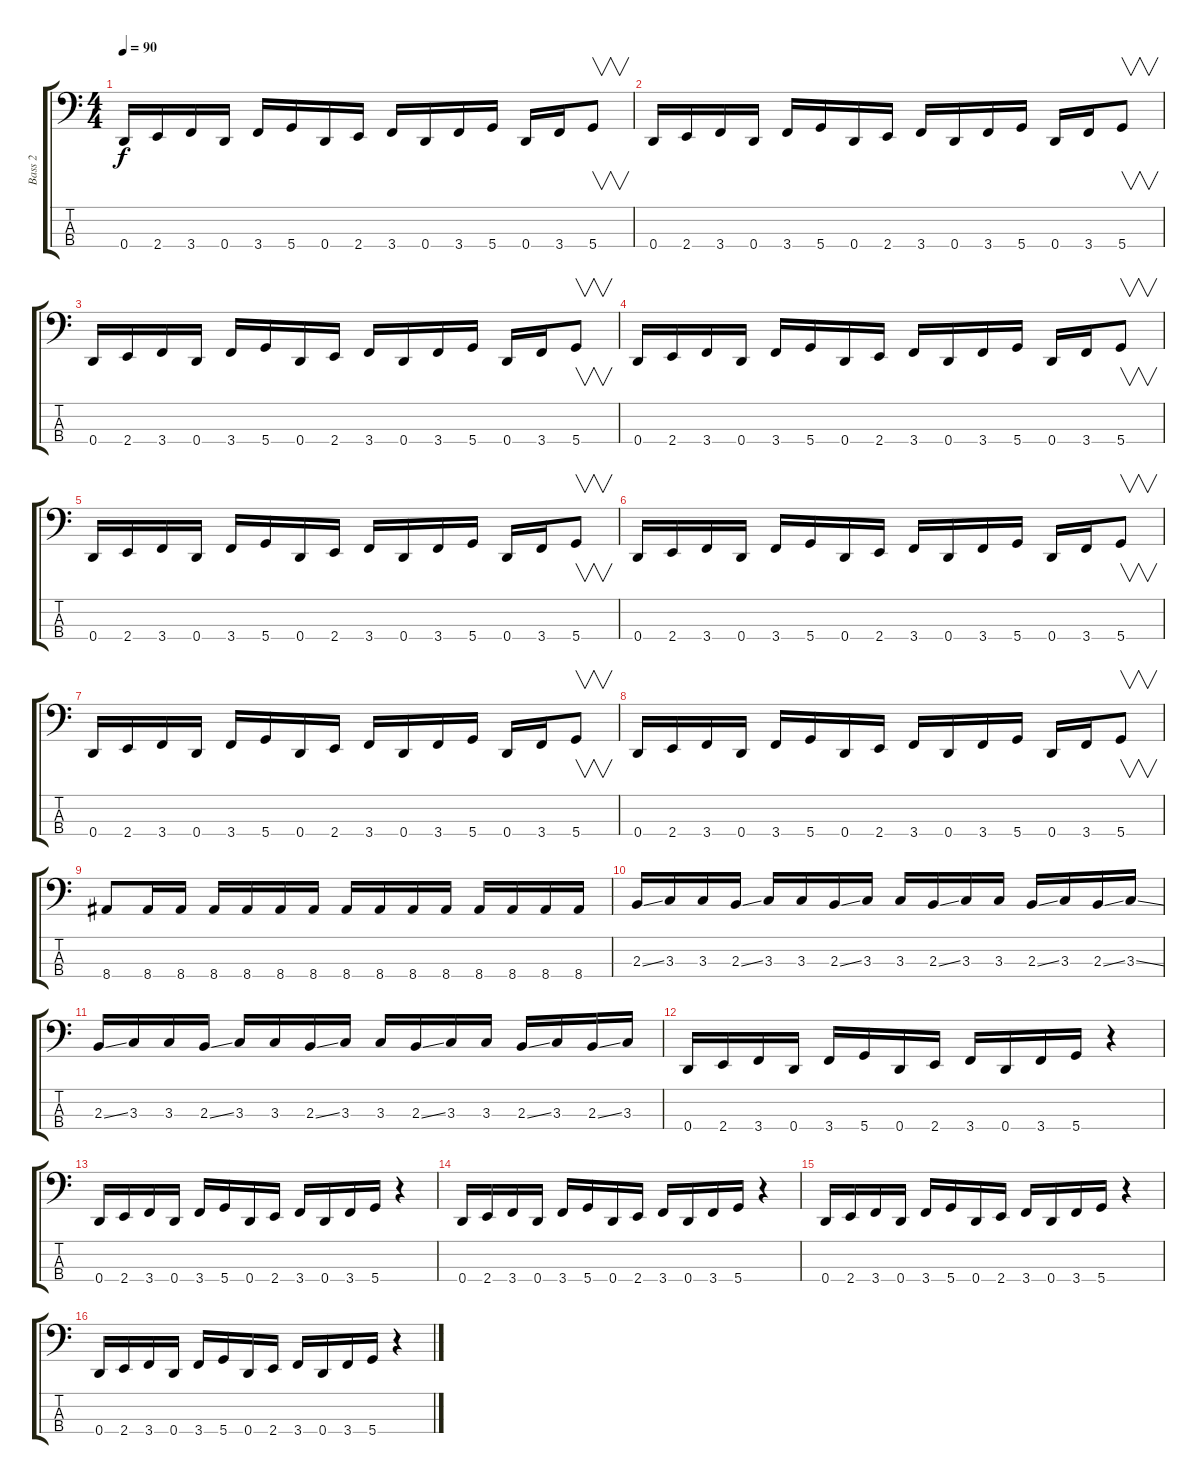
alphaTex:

\track ("Bass 2" "Bass 2") {instrument electricbasspick}
\staff {score tabs}
\tuning (G2 D2 A1 D1) {hide}
\ts (4 4)
\tempo 90
\clef f4
\ks c
0.4.16{dy f} 2.4.16 3.4.16 0.4.16 3.4.16 5.4.16 0.4.16 2.4.16 3.4.16 0.4.16 3.4.16 5.4.16 0.4.16 3.4.16 5.4.8{v} |
0.4.16 2.4.16 3.4.16 0.4.16 3.4.16 5.4.16 0.4.16 2.4.16 3.4.16 0.4.16 3.4.16 5.4.16 0.4.16 3.4.16 5.4.8{v} |
0.4.16 2.4.16 3.4.16 0.4.16 3.4.16 5.4.16 0.4.16 2.4.16 3.4.16 0.4.16 3.4.16 5.4.16 0.4.16 3.4.16 5.4.8{v} |
0.4.16 2.4.16 3.4.16 0.4.16 3.4.16 5.4.16 0.4.16 2.4.16 3.4.16 0.4.16 3.4.16 5.4.16 0.4.16 3.4.16 5.4.8{v} |
0.4.16 2.4.16 3.4.16 0.4.16 3.4.16 5.4.16 0.4.16 2.4.16 3.4.16 0.4.16 3.4.16 5.4.16 0.4.16 3.4.16 5.4.8{v} |
0.4.16 2.4.16 3.4.16 0.4.16 3.4.16 5.4.16 0.4.16 2.4.16 3.4.16 0.4.16 3.4.16 5.4.16 0.4.16 3.4.16 5.4.8{v} |
0.4.16 2.4.16 3.4.16 0.4.16 3.4.16 5.4.16 0.4.16 2.4.16 3.4.16 0.4.16 3.4.16 5.4.16 0.4.16 3.4.16 5.4.8{v} |
0.4.16 2.4.16 3.4.16 0.4.16 3.4.16 5.4.16 0.4.16 2.4.16 3.4.16 0.4.16 3.4.16 5.4.16 0.4.16 3.4.16 5.4.8{v} |
8.4.8 8.4.16 8.4.16 8.4.16 8.4.16 8.4.16 8.4.16 8.4.16 8.4.16 8.4.16 8.4.16 8.4.16 8.4.16 8.4.16 8.4.16 |
2.3{ss}.16 3.3.16 3.3.16 2.3{ss}.16 3.3.16 3.3.16 2.3{ss}.16 3.3.16 3.3.16 2.3{ss}.16 3.3.16 3.3.16 2.3{ss}.16 3.3.16 2.3{ss}.16 3.3{ss}.16 |
2.3{ss}.16 3.3.16 3.3.16 2.3{ss}.16 3.3.16 3.3.16 2.3{ss}.16 3.3.16 3.3.16 2.3{ss}.16 3.3.16 3.3.16 2.3{ss}.16 3.3.16 2.3{ss}.16 3.3.16 |
0.4.16 2.4.16 3.4.16 0.4.16 3.4.16 5.4.16 0.4.16 2.4.16 3.4.16 0.4.16 3.4.16 5.4.16 r.4 |
0.4.16 2.4.16 3.4.16 0.4.16 3.4.16 5.4.16 0.4.16 2.4.16 3.4.16 0.4.16 3.4.16 5.4.16 r.4 |
0.4.16 2.4.16 3.4.16 0.4.16 3.4.16 5.4.16 0.4.16 2.4.16 3.4.16 0.4.16 3.4.16 5.4.16 r.4 |
0.4.16 2.4.16 3.4.16 0.4.16 3.4.16 5.4.16 0.4.16 2.4.16 3.4.16 0.4.16 3.4.16 5.4.16 r.4 |
0.4.16 2.4.16 3.4.16 0.4.16 3.4.16 5.4.16 0.4.16 2.4.16 3.4.16 0.4.16 3.4.16 5.4.16 r.4
